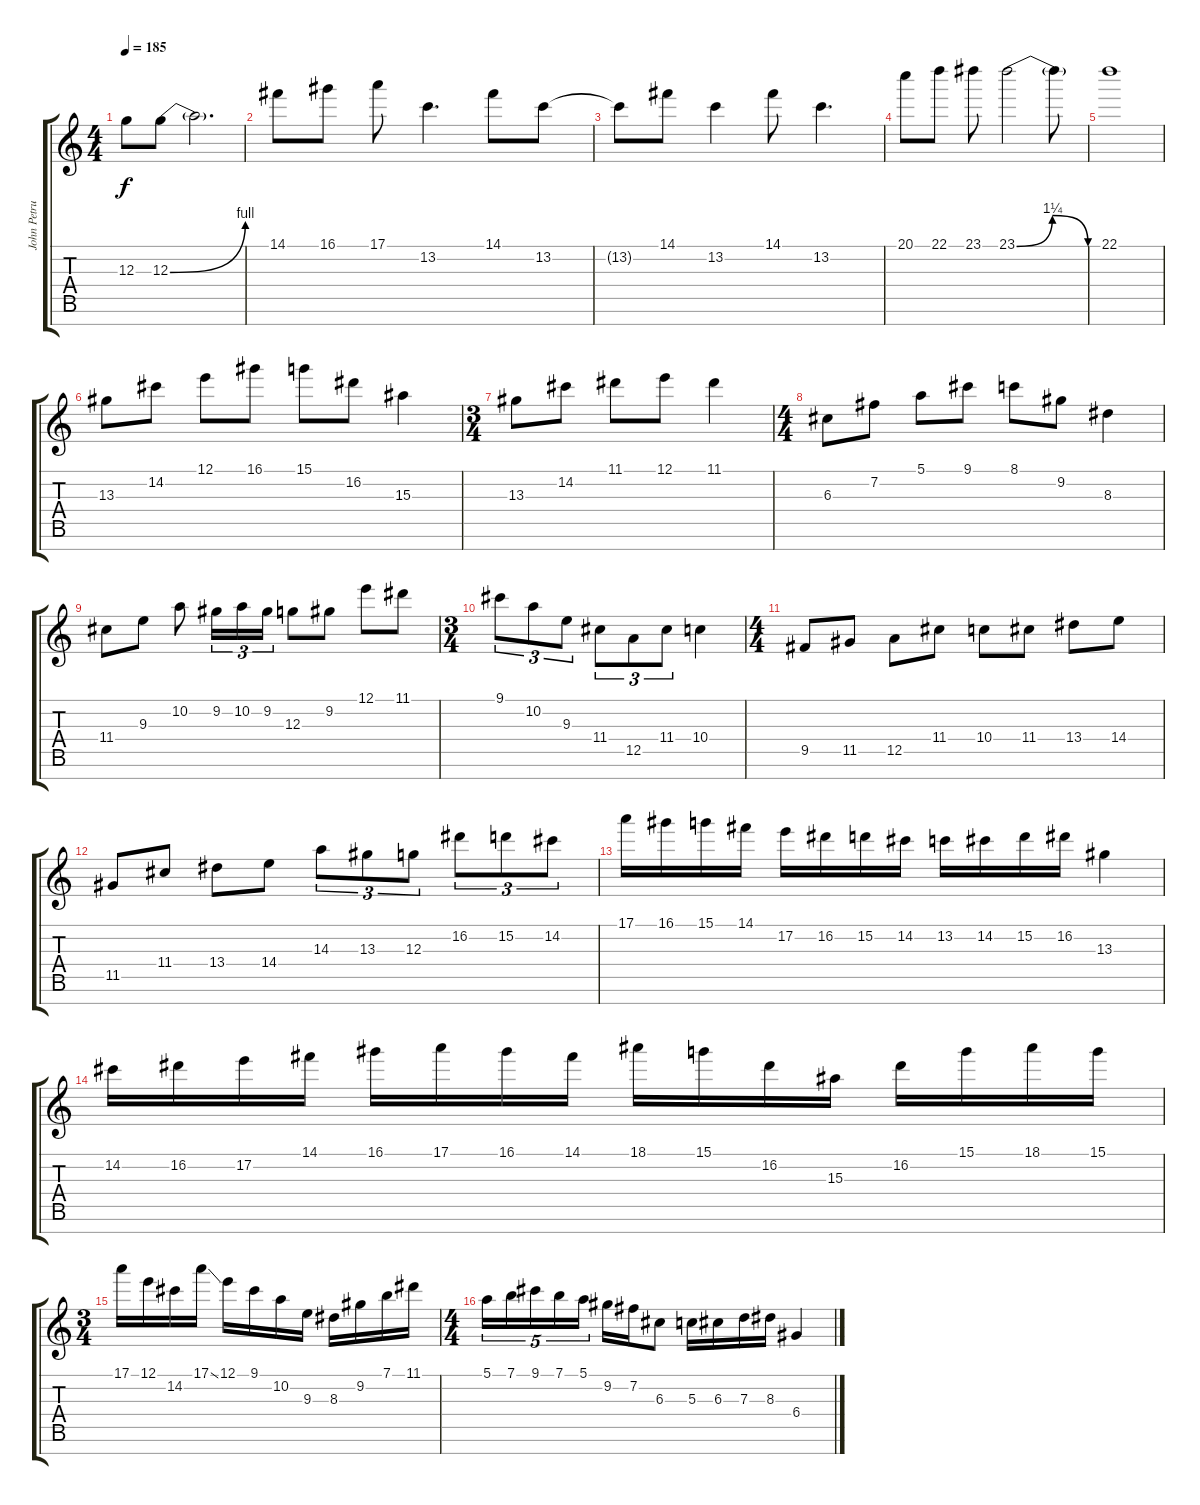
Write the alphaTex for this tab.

\track ("John Petrucci" "John Petru") {instrument overdrivenguitar}
\staff {score tabs}
\tuning (E4 B3 G3 D3 A2 E2 B1) {hide}
\ts (4 4)
\tempo 185
\clef g2
\ks c
12.3{t}.8{dy f} 12.3{be (bend 0 0 60 4)}.8 12.3{t}.2{d} |
14.1.8 16.1.8 17.1.8 13.2.4{d} 14.1.8 13.2.8 |
13.2{t}.8 14.1.8 13.2.4 14.1.8 13.2.4{d} |
20.1.8 22.1.8 23.1.8 23.1{be (bendrelease 0 0 15 5 45 5 60 0)}.2 23.1{t}.8 |
22.1.1 |
13.3.8 14.2.8 12.1.8 16.1.8 15.1.8 16.2.8 15.3.4 |
\ts (3 4)
13.3.8 14.2.8 11.1.8 12.1.8 11.1.4 |
\ts (4 4)
6.3.8 7.2.8 5.1.8 9.1.8 8.1.8 9.2.8 8.3.4 |
11.4.8 9.3.8 10.2.8 9.2.16{tu (3 2)} 10.2.16{tu (3 2)} 9.2.16{tu (3 2)} 12.3.8 9.2.8 12.1.8 11.1.8 |
\ts (3 4)
9.1.8{tu (3 2)} 10.2.8{tu (3 2)} 9.3.8{tu (3 2)} 11.4.8{tu (3 2)} 12.5.8{tu (3 2)} 11.4.8{tu (3 2)} 10.4.4 |
\ts (4 4)
9.5.8 11.5.8 12.5.8 11.4.8 10.4.8 11.4.8 13.4.8 14.4.8 |
11.5.8 11.4.8 13.4.8 14.4.8 14.3.8{tu (3 2)} 13.3.8{tu (3 2)} 12.3.8{tu (3 2)} 16.2.8{tu (3 2)} 15.2.8{tu (3 2)} 14.2.8{tu (3 2)} |
17.1.16 16.1.16 15.1.16 14.1.16 17.2.16 16.2.16 15.2.16 14.2.16 13.2.16 14.2.16 15.2.16 16.2.16 13.3.4 |
14.2.16 16.2.16 17.2.16 14.1.16 16.1.16 17.1.16 16.1.16 14.1.16 18.1.16 15.1.16 16.2.16 15.3.16 16.2.16 15.1.16 18.1.16 15.1.16 |
\ts (3 4)
17.1.16 12.1.16 14.2.16 17.1{ss}.16 12.1.16 9.1.16 10.2.16 9.3.16 8.3.16 9.2.16 7.1.16 11.1.16 |
\ts (4 4)
5.1.16{tu (5 4)} 7.1.16{tu (5 4)} 9.1.16{tu (5 4)} 7.1.16{tu (5 4)} 5.1.16{tu (5 4)} 9.2.16 7.2.16 6.3.8 5.3.16 6.3.16 7.3.16 8.3.16 6.4.4
